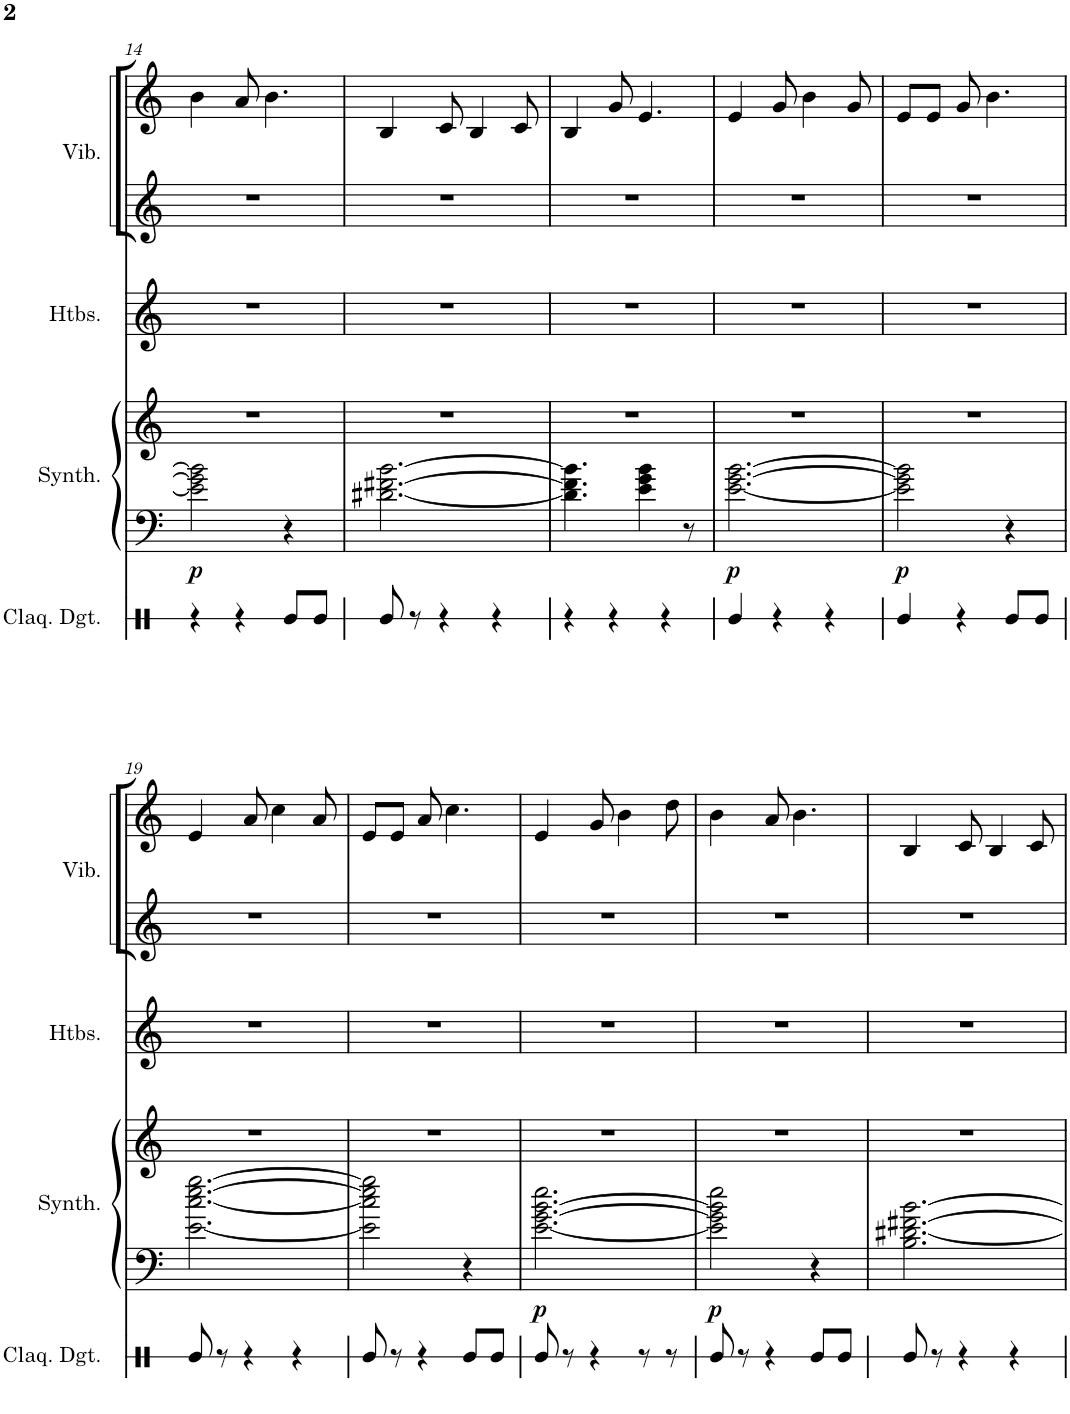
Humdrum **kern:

**kern	**kern	**kern	**dynam	**kern	**kern	**kern
*part4	*part3	*part3	*part3	*part2	*part1	*part1
*staff6	*staff5	*staff4	*staff4/5	*staff3	*staff2	*staff1
*I"Claquement de doigts	*I"Synthétiseur chaud	*	*	*I"Hautbois	*I"Vibraphone	*
*I'Claq. Dgt.	*I'Synth.	*	*	*I'Htbs.	*I'Vib.	*
!!LO:PB:g=z
*clefX	*clefF4	*clefG2	*	*clefG2	*clefG2	*clefG2
*k[]	*k[]	*k[]	*	*k[]	*k[]	*k[]
*M3/4	*M3/4	*M3/4	*	*M3/4	*M3/4	*M3/4
=14	=14	=14	=14	=14	=14	=14
!	!	!	!LO:DY:b=2	!	!	!
4r	2e\] 2g\] 2b\]	2.r	p	2.r	2.r	4b\
4r	.	.	.	.	.	8a/
.	.	.	.	.	.	4.b\
8Re/L	4r	.	.	.	.	.
8Re/J	.	.	.	.	.	.
=15	=15	=15	=15	=15	=15	=15
8Re/	[2.d#X\ [2.f#X\ [2.b\	2.r	.	2.r	2.r	4B/
8r	.	.	.	.	.	.
4r	.	.	.	.	.	8c/
.	.	.	.	.	.	4B/
4r	.	.	.	.	.	.
.	.	.	.	.	.	8c/
=16	=16	=16	=16	=16	=16	=16
4r	4.d#\] 4.f#\] 4.b\]	2.r	.	2.r	2.r	4B/
4r	.	.	.	.	.	8g/
.	4e\ 4g\ 4b\	.	.	.	.	4.e/
4r	.	.	.	.	.	.
.	8r	.	.	.	.	.
=17	=17	=17	=17	=17	=17	=17
!	!	!	!LO:DY:b=2	!	!	!
4Re/	[2.e\ [2.g\ [2.b\	2.r	p	2.r	2.r	4e/
4r	.	.	.	.	.	8g/
.	.	.	.	.	.	4b\
4r	.	.	.	.	.	.
.	.	.	.	.	.	8g/
=18	=18	=18	=18	=18	=18	=18
!	!	!	!LO:DY:b=2	!	!	!
4Re/	2e\] 2g\] 2b\]	2.r	p	2.r	2.r	8e/L
.	.	.	.	.	.	8e/J
4r	.	.	.	.	.	8g/
.	.	.	.	.	.	4.b\
8Re/L	4r	.	.	.	.	.
8Re/J	.	.	.	.	.	.
!!LO:LB:g=z
=19	=19	=19	=19	=19	=19	=19
8Re/	[2.e\ [2.cc\ [2.ee\ [2.gg\	2.r	.	2.r	2.r	4e/
8r	.	.	.	.	.	.
4r	.	.	.	.	.	8a/
.	.	.	.	.	.	4cc\
4r	.	.	.	.	.	.
.	.	.	.	.	.	8a/
=20	=20	=20	=20	=20	=20	=20
8Re/	2e\] 2cc\] 2ee\] 2gg\]	2.r	.	2.r	2.r	8e/L
8r	.	.	.	.	.	8e/J
4r	.	.	.	.	.	8a/
.	.	.	.	.	.	4.cc\
8Re/L	4r	.	.	.	.	.
8Re/J	.	.	.	.	.	.
=21	=21	=21	=21	=21	=21	=21
!	!	!	!LO:DY:b=2	!	!	!
8Re/	[2.e\ [2.g\ [2.b\ 2.ee\	2.r	p	2.r	2.r	4e/
8r	.	.	.	.	.	.
4r	.	.	.	.	.	8g/
.	.	.	.	.	.	4b\
8r	.	.	.	.	.	.
8r	.	.	.	.	.	8dd\
=22	=22	=22	=22	=22	=22	=22
!	!	!	!LO:DY:b=2	!	!	!
8Re/	2e\] 2g\] 2b\] 2ee\	2.r	p	2.r	2.r	4b\
8r	.	.	.	.	.	.
4r	.	.	.	.	.	8a/
.	.	.	.	.	.	4.b\
8Re/L	4r	.	.	.	.	.
8Re/J	.	.	.	.	.	.
=23	=23	=23	=23	=23	=23	=23
8Re/	2.B\ [2.d#X\ [2.f#X\ [2.b\	2.r	.	2.r	2.r	4B/
8r	.	.	.	.	.	.
4r	.	.	.	.	.	8c/
.	.	.	.	.	.	4B/
4r	.	.	.	.	.	.
.	.	.	.	.	.	8c/
=	=	=	=	=	=	=
*-	*-	*-	*-	*-	*-	*-
